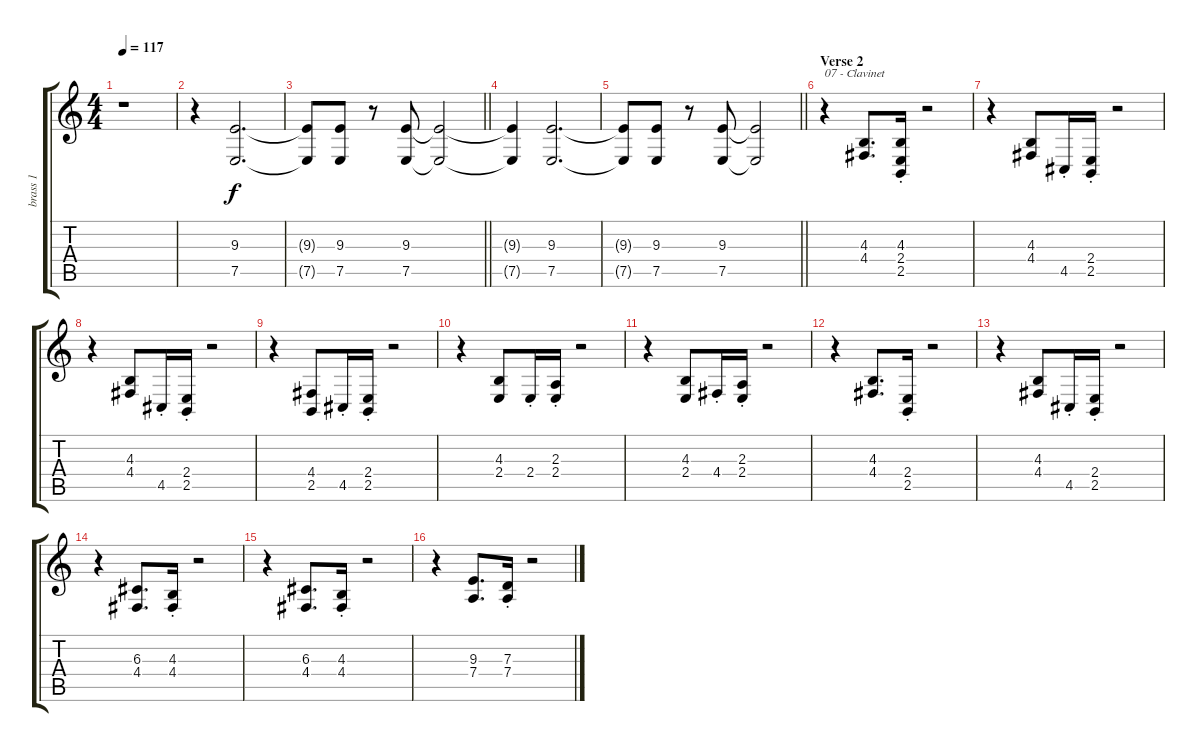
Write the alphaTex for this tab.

\track ("brass 1" "brass 1") {instrument brasssection}
\staff {score tabs}
\tuning (E4 B3 G3 D3 A2 E2) {hide}
\ts (4 4)
\tempo 117
\clef g2
\ks c
r.1{dy f} |
r.4{instrument brasssection} (9.3 7.5).2{d} |
\barLineRight lightlight
(9.3{t} 7.5{t}).8 (9.3 7.5).8 r.8 (9.3 7.5).8 (9.3{t} 7.5{t}).2 |
(9.3{t} 7.5{t}).4 (9.3 7.5).2{d} |
\barLineRight lightlight
(9.3{t} 7.5{t}).8 (9.3 7.5).8 r.8 (9.3 7.5).8 (9.3{t} 7.5{t}).2 |
\section ("" "Verse 2")
r.4{txt "07 - Clavinet" instrument clavinet} (4.3 4.4).8{d} (4.3{st} 2.4{st} 2.5{st}).16 r.2 |
r.4 (4.3 4.4).8 4.5{st}.16 (2.4{st} 2.5{st}).16 r.2 |
r.4 (4.3 4.4).8 4.5{st}.16 (2.4{st} 2.5{st}).16 r.2 |
r.4 (4.4 2.5).8 4.5{st}.16 (2.4{st} 2.5{st}).16 r.2 |
r.4 (4.3 2.4).8 2.4{st}.16 (2.3{st} 2.4{st}).16 r.2 |
r.4 (4.3 2.4).8 4.4{st}.16 (2.3{st} 2.4{st}).16 r.2 |
r.4 (4.3 4.4).8{d} (2.4{st} 2.5{st}).16 r.2 |
r.4 (4.3 4.4).8 4.5{st}.16 (2.4{st} 2.5{st}).16 r.2 |
r.4 (6.3 4.4).8{d} (4.3{st} 4.4{st}).16 r.2 |
r.4 (6.3 4.4).8{d} (4.3{st} 4.4{st}).16 r.2 |
r.4 (9.3 7.4).8{d} (7.3{st} 7.4{st}).16 r.2
